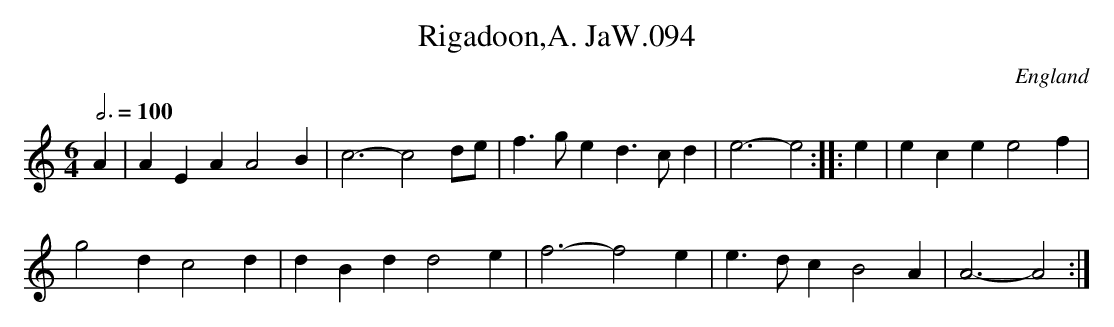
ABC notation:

X:1
T:Rigadoon,A. JaW.094
L:1/4
M:6/4
O:England
Q:3/4=100
K:C
A|AEA A2B|c3-c2d/e/|f>ge d>cd|e3-e2::e|ece e2f|!
g2d c2d|dBd d2e|f3-f2e|e>dc B2A|A3-A2:|
